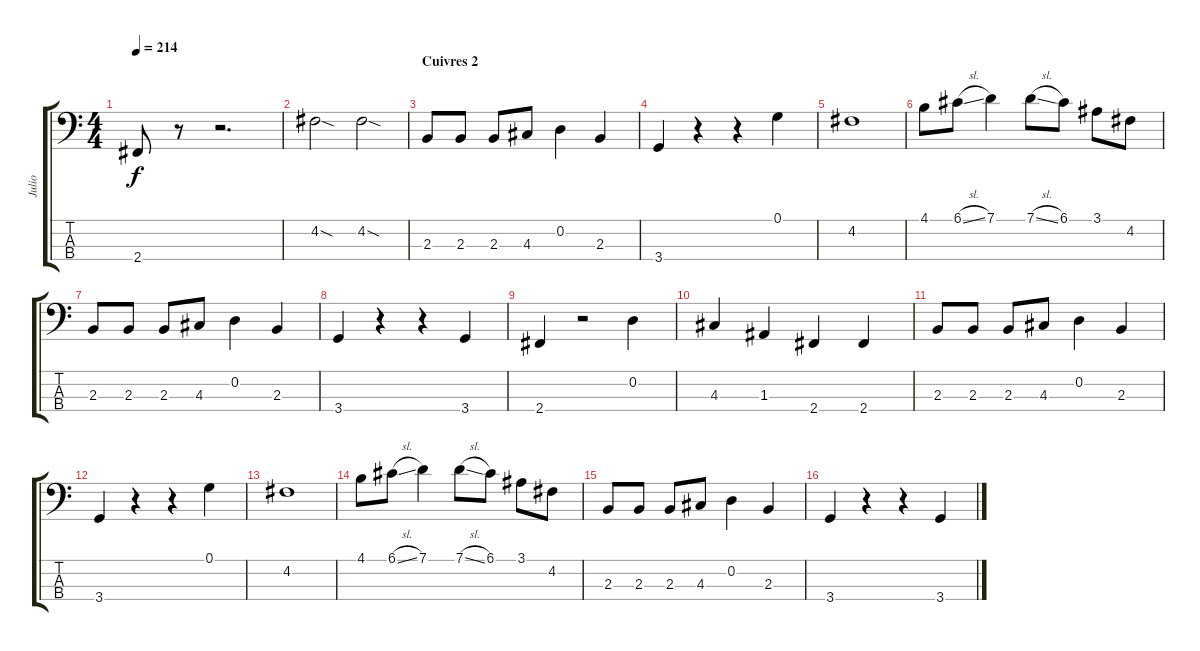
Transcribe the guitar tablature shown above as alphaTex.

\track ("Julio" "Julio") {instrument electricbassfinger}
\staff {score tabs}
\tuning (G2 D2 A1 E1) {hide}
\ts (4 4)
\tempo 214
\clef f4
\ks c
2.4.8{dy f} r.8 r.2{d} |
4.2{sod}.2 4.2{sod}.2 |
\section ("" "Cuivres 2")
2.3.8 2.3.8 2.3.8 4.3.8 0.2.4 2.3.4 |
3.4.4 r.4 r.4 0.1.4 |
4.2.1 |
4.1.8 6.1{sl}.8 7.1.4 7.1{sl}.8 6.1.8 3.1.8 4.2.8 |
2.3.8 2.3.8 2.3.8 4.3.8 0.2.4 2.3.4 |
3.4.4 r.4 r.4 3.4.4 |
2.4.4 r.2 0.2.4 |
4.3.4 1.3.4 2.4.4 2.4.4 |
2.3.8 2.3.8 2.3.8 4.3.8 0.2.4 2.3.4 |
3.4.4 r.4 r.4 0.1.4 |
4.2.1 |
4.1.8 6.1{sl}.8 7.1.4 7.1{sl}.8 6.1.8 3.1.8 4.2.8 |
2.3.8 2.3.8 2.3.8 4.3.8 0.2.4 2.3.4 |
3.4.4 r.4 r.4 3.4.4
